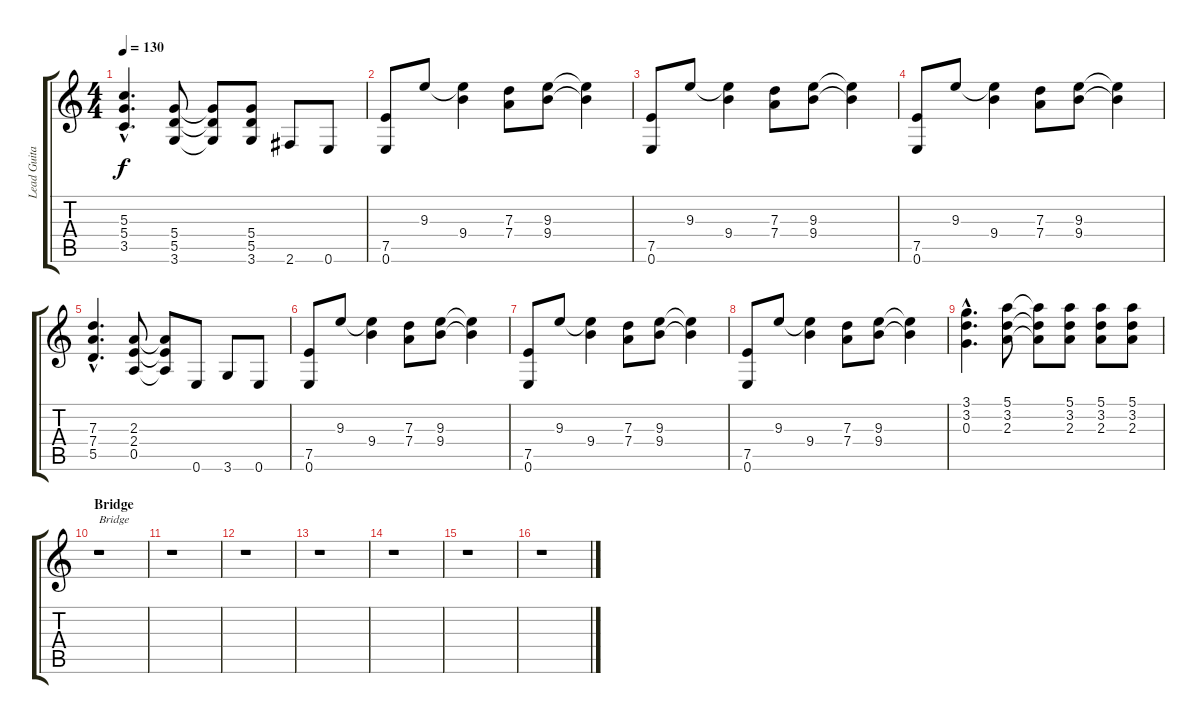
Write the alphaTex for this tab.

\track ("Lead Guitar" "Lead Guita") {instrument distortionguitar}
\staff {score tabs}
\tuning (E4 B3 G3 D3 A2 E2) {hide}
\ts (4 4)
\tempo 130
\clef g2
\ks c
(5.3{hac} 5.4{hac} 3.5{hac}).4{d dy f} (5.4 5.5 3.6).8 (5.4{t} 5.5{t} 3.6{t}).8 (5.4 5.5 3.6).8 2.6.8 0.6.8 |
(7.5 0.6).8 9.3.8 (9.3{t} 9.4).4 (7.3 7.4).8 (9.3 9.4).8 (9.3{t} 9.4{t}).4 |
(7.5 0.6).8 9.3.8 (9.3{t} 9.4).4 (7.3 7.4).8 (9.3 9.4).8 (9.3{t} 9.4{t}).4 |
(7.5 0.6).8 9.3.8 (9.3{t} 9.4).4 (7.3 7.4).8 (9.3 9.4).8 (9.3{t} 9.4{t}).4 |
(7.3{hac} 7.4{hac} 5.5{hac}).4{d} (2.3 2.4 0.5).8 (2.3{t} 2.4{t} 0.5{t}).8 0.6.8 3.6.8 0.6.8 |
(7.5 0.6).8 9.3.8 (9.3{t} 9.4).4 (7.3 7.4).8 (9.3 9.4).8 (9.3{t} 9.4{t}).4 |
(7.5 0.6).8 9.3.8 (9.3{t} 9.4).4 (7.3 7.4).8 (9.3 9.4).8 (9.3{t} 9.4{t}).4 |
(7.5 0.6).8 9.3.8 (9.3{t} 9.4).4 (7.3 7.4).8 (9.3 9.4).8 (9.3{t} 9.4{t}).4 |
(3.1{hac} 3.2{hac} 0.3{hac}).4{d} (5.1 3.2 2.3).8 (5.1{t} 3.2{t} 2.3{t}).8 (5.1 3.2 2.3).8 (5.1 3.2 2.3).8 (5.1 3.2 2.3).8 |
\section ("" "Bridge")
r.1{txt "Bridge"} |
r.1 |
r.1 |
r.1 |
r.1 |
r.1 |
r.1
